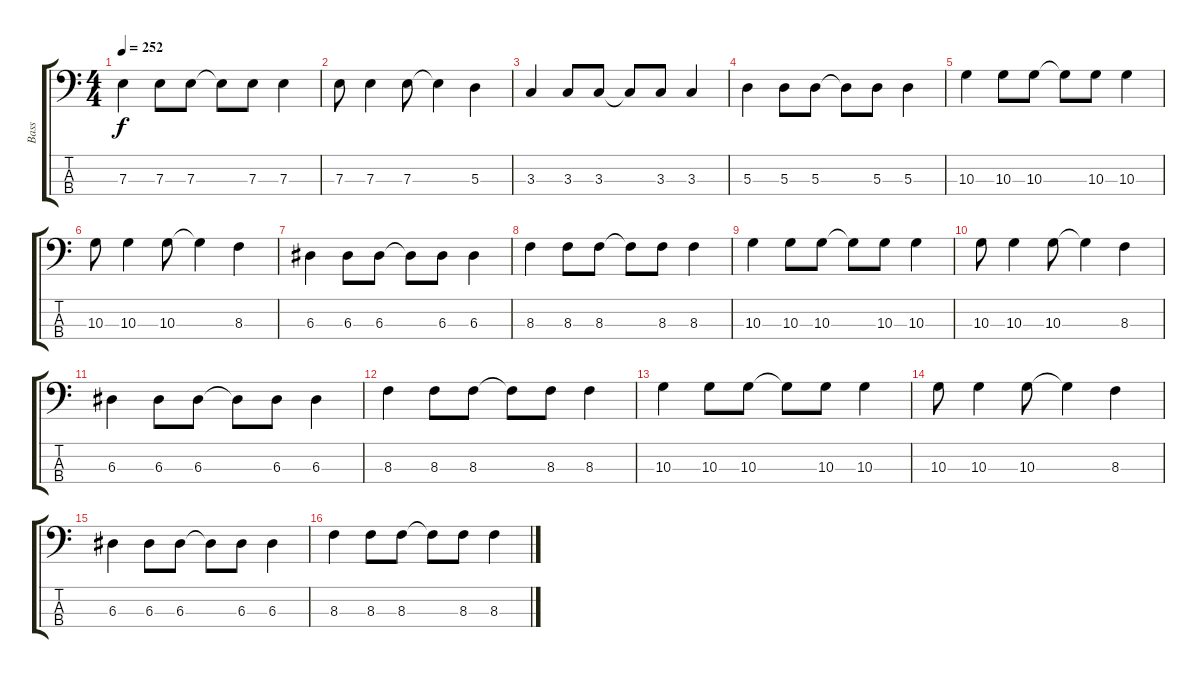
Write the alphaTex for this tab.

\track ("Bass" "Bass") {instrument electricbassfinger}
\staff {score tabs}
\tuning (G2 D2 A1 E1) {hide}
\ts (4 4)
\tempo 252
\clef f4
\ks c
7.3.4{dy f} 7.3.8 7.3.8 7.3{t}.8 7.3.8 7.3.4 |
7.3.8 7.3.4 7.3.8 7.3{t}.4 5.3.4 |
3.3.4 3.3.8 3.3.8 3.3{t}.8 3.3.8 3.3.4 |
5.3.4 5.3.8 5.3.8 5.3{t}.8 5.3.8 5.3.4 |
10.3.4 10.3.8 10.3.8 10.3{t}.8 10.3.8 10.3.4 |
10.3.8 10.3.4 10.3.8 10.3{t}.4 8.3.4 |
6.3.4 6.3.8 6.3.8 6.3{t}.8 6.3.8 6.3.4 |
8.3.4 8.3.8 8.3.8 8.3{t}.8 8.3.8 8.3.4 |
10.3.4 10.3.8 10.3.8 10.3{t}.8 10.3.8 10.3.4 |
10.3.8 10.3.4 10.3.8 10.3{t}.4 8.3.4 |
6.3.4 6.3.8 6.3.8 6.3{t}.8 6.3.8 6.3.4 |
8.3.4 8.3.8 8.3.8 8.3{t}.8 8.3.8 8.3.4 |
10.3.4 10.3.8 10.3.8 10.3{t}.8 10.3.8 10.3.4 |
10.3.8 10.3.4 10.3.8 10.3{t}.4 8.3.4 |
6.3.4 6.3.8 6.3.8 6.3{t}.8 6.3.8 6.3.4 |
8.3.4 8.3.8 8.3.8 8.3{t}.8 8.3.8 8.3.4
